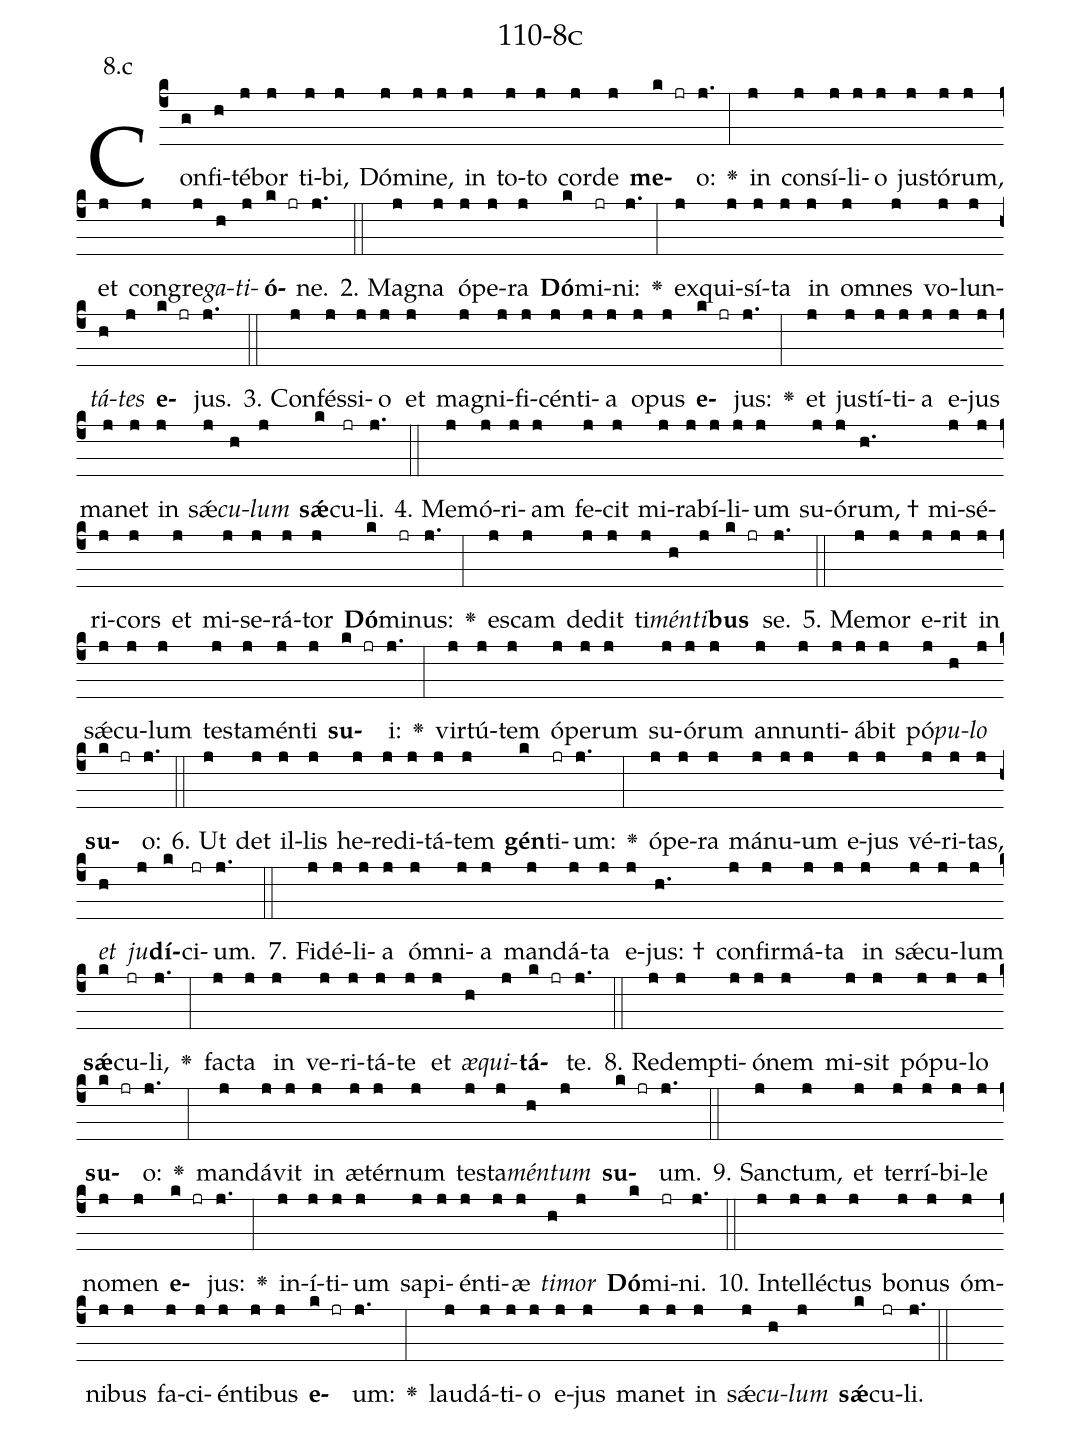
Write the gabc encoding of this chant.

name: 110-8c;
annotation: 8.c;
%%
(c4)Con(g)fi(h)té(j)bor(j) ti(j)bi,(j) Dó(j)mi(j)ne,(j) in(j) to(j)to(j) cor(j)de(j) <b>me</b>(k jr)o:(j.) <v>\greheightstar</v>(:) in(j) con(j)sí(j)li(j)o(j) jus(j)tó(j)rum,(j) et(j) con(j)gre(j)<i>ga</i>(h)<i>ti</i>(j)<b>ó</b>(k jr)ne.(j.) (::)
2. Ma(j)gna(j) ó(j)pe(j)ra(j) <b>Dó</b>(k)mi(jr)ni:(j.) <v>\greheightstar</v>(:) ex(j)qui(j)sí(j)ta(j) in(j) om(j)nes(j) vo(j)lun(j)<i>tá</i>(h)<i>tes</i>(j) <b>e</b>(k jr)jus.(j.) (::)
3. Con(j)fés(j)si(j)o(j) et(j) ma(j)gni(j)fi(j)cén(j)ti(j)a(j) o(j)pus(j) <b>e</b>(k jr)jus:(j.) <v>\greheightstar</v>(:) et(j) jus(j)tí(j)ti(j)a(j) e(j)jus(j) ma(j)net(j) in(j) sǽ(j)<i>cu</i>(h)<i>lum</i>(j) <b>sǽ</b>(k)cu(jr)li.(j.) (::)
4. Me(j)mó(j)ri(j)am(j) fe(j)cit(j) mi(j)ra(j)bí(j)li(j)um(j) su(j)ó(j)rum, †(h.) mi(j)sé(j)ri(j)cors(j) et(j) mi(j)se(j)rá(j)tor(j) <b>Dó</b>(k)mi(jr)nus:(j.) <v>\greheightstar</v>(:) es(j)cam(j) de(j)dit(j) ti(j)<i>mén</i>(h)<i>ti</i>(j)<b>bus</b>(k jr) se.(j.) (::)
5. Me(j)mor(j) e(j)rit(j) in(j) sǽ(j)cu(j)lum(j) tes(j)ta(j)mén(j)ti(j) <b>su</b>(k jr)i:(j.) <v>\greheightstar</v>(:) vir(j)tú(j)tem(j) ó(j)pe(j)rum(j) su(j)ó(j)rum(j) an(j)nun(j)ti(j)á(j)bit(j) pó(j)<i>pu</i>(h)<i>lo</i>(j) <b>su</b>(k jr)o:(j.) (::)
6. Ut(j) det(j) il(j)lis(j) he(j)re(j)di(j)tá(j)tem(j) <b>gén</b>(k)ti(jr)um:(j.) <v>\greheightstar</v>(:) ó(j)pe(j)ra(j) má(j)nu(j)um(j) e(j)jus(j) vé(j)ri(j)tas,(j) <i>et</i>(h) <i>ju</i>(j)<b>dí</b>(k)ci(jr)um.(j.) (::)
7. Fi(j)dé(j)li(j)a(j) óm(j)ni(j)a(j) man(j)dá(j)ta(j) e(j)jus: †(h.) con(j)fir(j)má(j)ta(j) in(j) sǽ(j)cu(j)lum(j) <b>sǽ</b>(k)cu(jr)li,(j.) <v>\greheightstar</v>(:) fac(j)ta(j) in(j) ve(j)ri(j)tá(j)te(j) et(j) <i>æ</i>(h)<i>qui</i>(j)<b>tá</b>(k jr)te.(j.) (::)
8. Red(j)emp(j)ti(j)ó(j)nem(j) mi(j)sit(j) pó(j)pu(j)lo(j) <b>su</b>(k jr)o:(j.) <v>\greheightstar</v>(:) man(j)dá(j)vit(j) in(j) æ(j)tér(j)num(j) tes(j)ta(j)<i>mén</i>(h)<i>tum</i>(j) <b>su</b>(k jr)um.(j.) (::)
9. Sanc(j)tum,(j) et(j) ter(j)rí(j)bi(j)le(j) no(j)men(j) <b>e</b>(k jr)jus:(j.) <v>\greheightstar</v>(:) in(j)í(j)ti(j)um(j) sa(j)pi(j)én(j)ti(j)æ(j) <i>ti</i>(h)<i>mor</i>(j) <b>Dó</b>(k)mi(jr)ni.(j.) (::)
10. In(j)tel(j)léc(j)tus(j) bo(j)nus(j) óm(j)ni(j)bus(j) fa(j)ci(j)én(j)ti(j)bus(j) <b>e</b>(k jr)um:(j.) <v>\greheightstar</v>(:) lau(j)dá(j)ti(j)o(j) e(j)jus(j) ma(j)net(j) in(j) sǽ(j)<i>cu</i>(h)<i>lum</i>(j) <b>sǽ</b>(k)cu(jr)li.(j.) (::)
